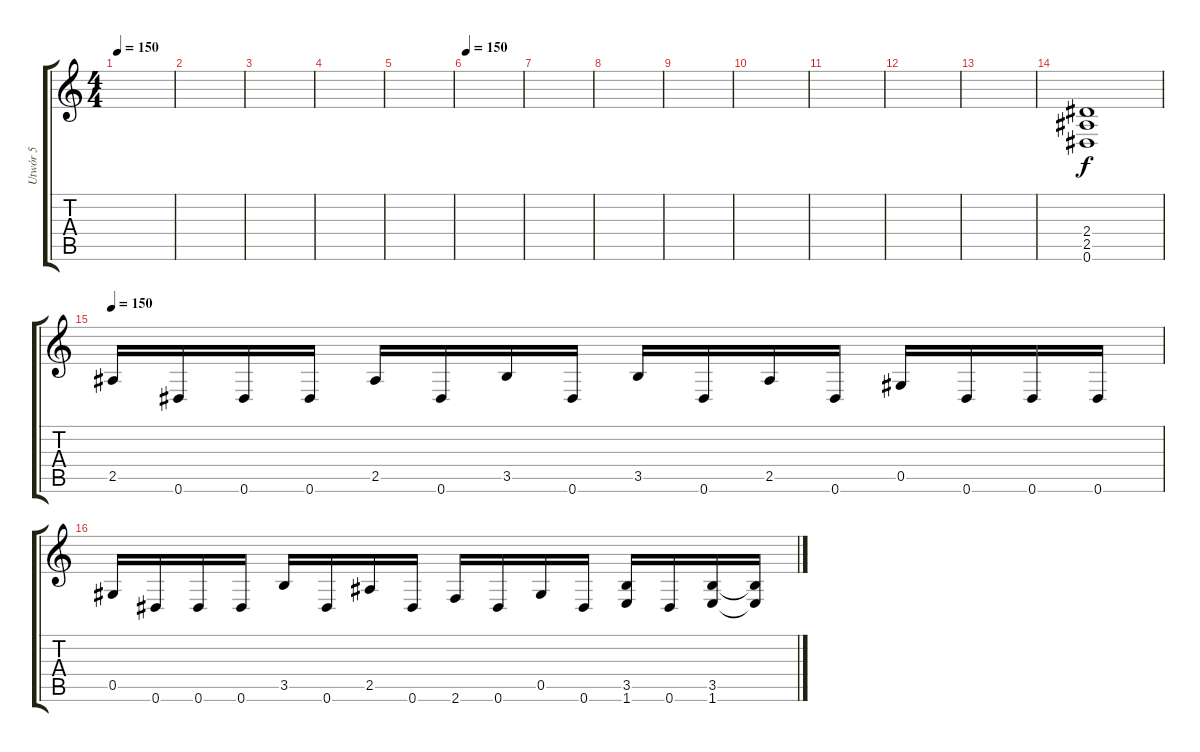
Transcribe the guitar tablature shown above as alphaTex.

\track ("Utwór 5" "Utwór 5") {instrument distortionguitar}
\staff {score tabs}
\tuning (Eb4 Bb3 Gb3 Db3 Ab2 Eb2) {hide}
\ts (4 4)
\tempo 150
\clef g2
\ks c
|
|
|
|
|
\tempo 150
|
|
|
|
|
|
|
|
(2.4 2.5 0.6).1 |
\tempo 150
2.5.16 0.6.16 0.6.16 0.6.16 2.5.16 0.6.16 3.5.16 0.6.16 3.5.16 0.6.16 2.5.16 0.6.16 0.5.16 0.6.16 0.6.16 0.6.16 |
0.5.16 0.6.16 0.6.16 0.6.16 3.5.16 0.6.16 2.5.16 0.6.16 2.6.16 0.6.16 0.5.16 0.6.16 (3.5 1.6).16 0.6.16 (3.5 1.6).16 (3.5{t} 1.6{t}).16
